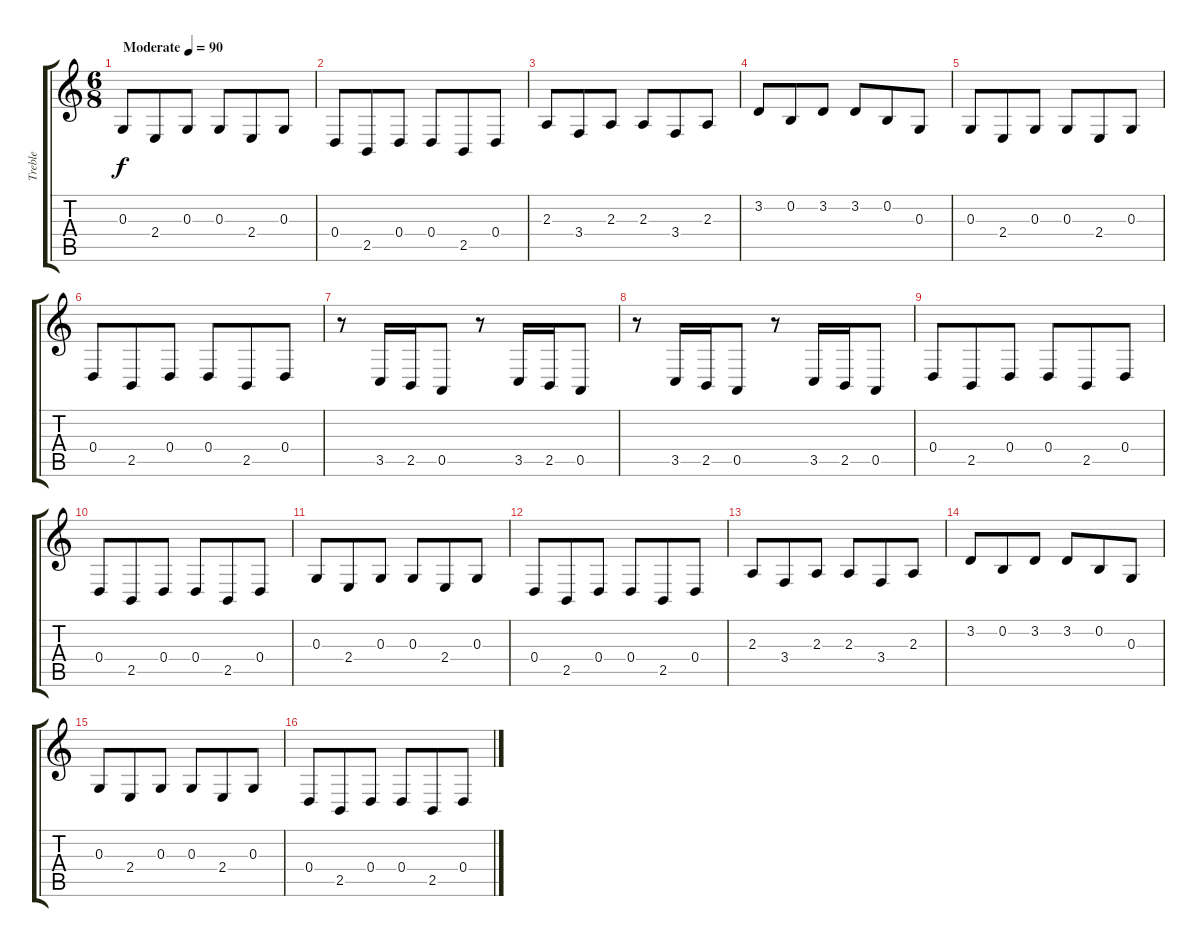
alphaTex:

\track ("Treble" "Treble") {instrument acousticgrandpiano}
\staff {score tabs}
\tuning (E4 B3 G3 D3 A2 E2) {hide}
\ts (6 8)
\tempo (90 "Moderate")
\clef g2
\ks c
0.3.8{dy f instrument acousticgrandpiano} 2.4.8 0.3.8 0.3.8 2.4.8 0.3.8 |
0.4.8 2.5.8 0.4.8 0.4.8 2.5.8 0.4.8 |
2.3.8 3.4.8 2.3.8 2.3.8 3.4.8 2.3.8 |
3.2.8 0.2.8 3.2.8 3.2.8 0.2.8 0.3.8 |
0.3.8 2.4.8 0.3.8 0.3.8 2.4.8 0.3.8 |
0.4.8 2.5.8 0.4.8 0.4.8 2.5.8 0.4.8 |
r.8 3.5.16 2.5.16 0.5.8 r.8 3.5.16 2.5.16 0.5.8 |
r.8 3.5.16 2.5.16 0.5.8 r.8 3.5.16 2.5.16 0.5.8 |
0.4.8 2.5.8 0.4.8 0.4.8 2.5.8 0.4.8 |
0.4.8 2.5.8 0.4.8 0.4.8 2.5.8 0.4.8 |
0.3.8 2.4.8 0.3.8 0.3.8 2.4.8 0.3.8 |
0.4.8 2.5.8 0.4.8 0.4.8 2.5.8 0.4.8 |
2.3.8 3.4.8 2.3.8 2.3.8 3.4.8 2.3.8 |
3.2.8 0.2.8 3.2.8 3.2.8 0.2.8 0.3.8 |
0.3.8 2.4.8 0.3.8 0.3.8 2.4.8 0.3.8 |
0.4.8 2.5.8 0.4.8 0.4.8 2.5.8 0.4.8
